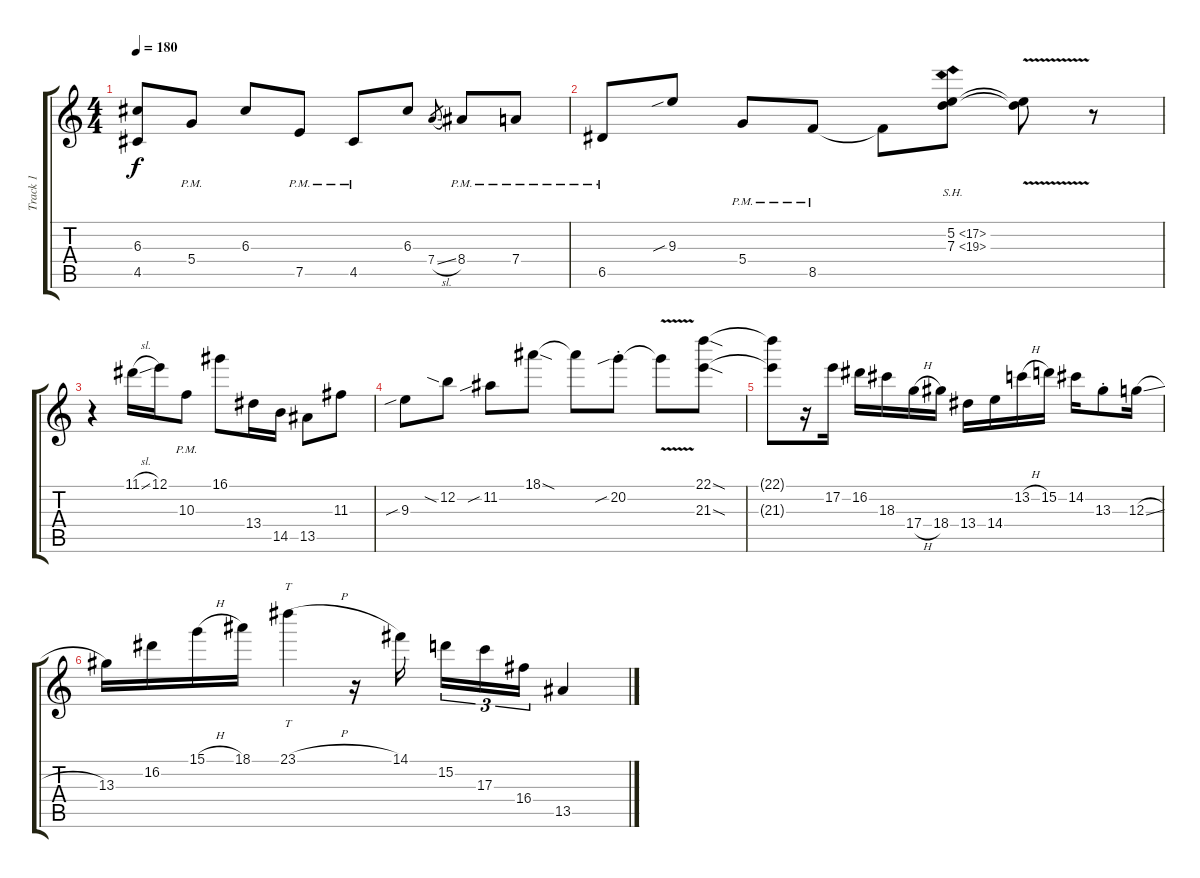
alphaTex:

\track ("Track 1" "Track 1") {instrument distortionguitar}
\staff {score tabs}
\tuning (E4 B3 G3 D3 A2 E2) {hide}
\ts (4 4)
\tempo 180
\clef g2
\ks c
(6.3{t} 4.5{t}).8{dy f} 5.4{pm}.8 6.3.8 7.5{pm}.8 4.5{pm}.8 6.3.8 7.4{sl}.8{gr} 8.4{pm}.8 7.4{pm}.8 |
6.5{pm}.8 9.3{sib}.8 5.4{pm}.8 8.5{pm}.8 8.5{t}.8 (5.2{sh 12} 7.3{sh 12}).8 (5.2{v t} 7.3{v t}).8 r.8 |
r.4 11.1{sl}.16 12.1.16 10.3{pm}.8 16.1.8 13.4.16 14.5.16 13.5.8 11.3.8 |
9.3{sib}.8 12.2{sia}.8 11.2{sib}.8 18.1{sod}.8 18.1{t}.8 20.2{sib st}.8 20.2{v t}.8 (22.1{sod} 21.3{sod}).8 |
(22.1{t} 21.3{t}).8 r.16 17.2.16 16.2.16 18.3.16 17.4{h}.16 18.4.16 13.4.16 14.4.16 13.2{h}.16 15.2.16 14.2.16 13.3{st}.8 12.3{sl}.16 |
13.3.16 16.2.16 15.1{h}.16 18.1.16 23.1{h}.4{tt} r.16 14.1.16 15.2.16{tu (3 2)} 17.3.16{tu (3 2)} 16.4.16{tu (3 2)} 13.5.4
